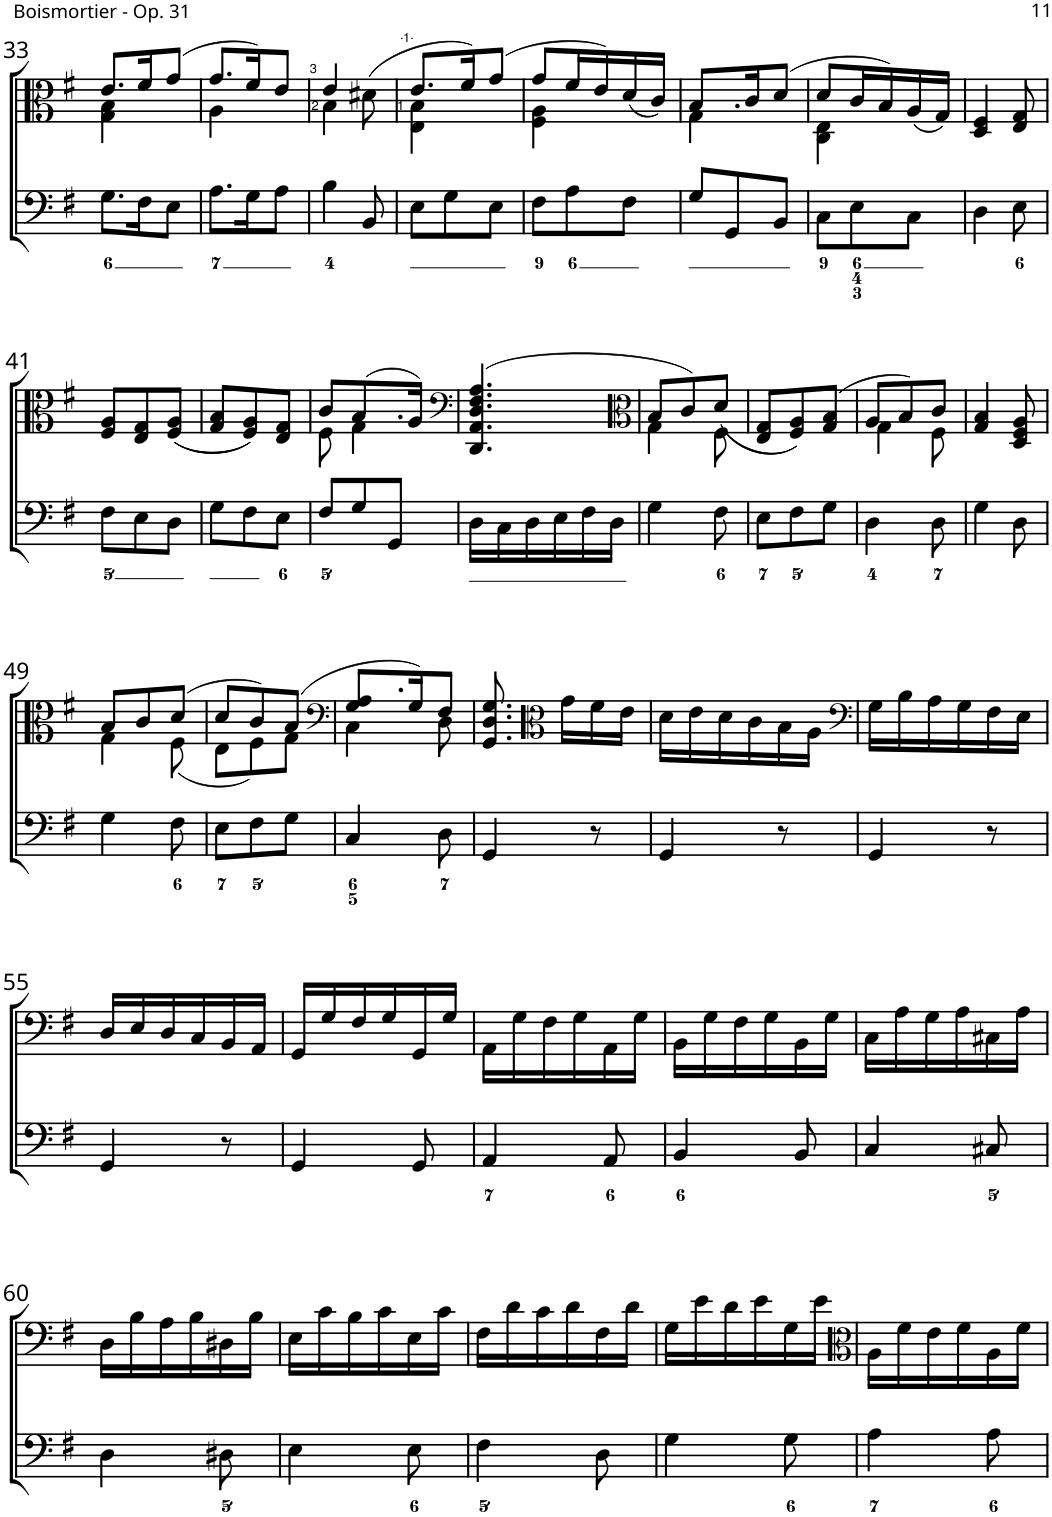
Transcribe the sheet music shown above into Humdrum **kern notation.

**kern	**kern
*part2	*part1
*staff2	*staff1
*I"Viola da gamba (7 strings)	*I"Viola da gamba (7 strings)
!!LO:PB:g=z
*clefF4	*clefC3
*k[f#]	*k[f#]
*M3/8	*M3/8
=33	=33
*	*^
8.G\L	8.e/L	4G\ 4B\
16F#\K	16f#/K	.
8E\J	(8g/J	8ryy
=34	=34	=34
8.A\L	8.g/L	4A\
16G\K	16f#/K)	.
8A\J	8e/J	8ryy
=35	=35	=35
4B\	4e/	4B\
8BB/	(8d#X\	8ryy
=36	=36	=36
8E\L	8.e/L	4E\ 4B\
8G\	.	.
.	16f#/K)	.
8E\J	(8g/J	8ryy
=37	=37	=37
8F#\L	8g/L	4F#\ 4A\
8A\	16f#/L	.
.	16e/)	.
8F#\J	(16d/	8ryy
.	16c/JJ)	.
=38	=38	=38
8G/L	8.B/L	4G\
8GG/	.	.
.	16c/K	.
8BB/J	(8d/J	8ryy
=39	=39	=39
8C\L	8d/L	4C\ 4E\
8E\	16c/L	.
.	16B/)	.
8C\J	(16A/	8ryy
.	16G/JJ)	.
*	*v	*v
=40	=40
4D\	4D/ 4F#/
8E\	((8E/ 8G/
!!LO:LB:g=z
=41	=41
8F#\L	8F#/ 8A/L
8E\	8E/ 8G/))
8D\J	((8F#/ 8A/J
=42	=42
8G\L	8G/ 8B/L
8F#\	8F#/ 8A/))
8E\J	8E/ 8G/J
=43	=43
*	*^
8F#/L	8c/L	8F#\
8G/	(8.B/	4G\
8GG/J	.	.
.	16A/Jk)	.
*	*v	*v
=44	=44
*	*clefF4
16D\LL	(4.DD/ 4.AA/ 4.D/ 4.F#/ 4.A/
16C\	.
16D\	.
16E\	.
16F#\	.
16D\JJ	.
=45	=45
*	*clefC3
*	*^
4G\	8B/L	4G\
.	8c/)	.
8F#\	((8d/J	8F#\
*	*v	*v
=46	=46
8E\L	8E/ 8G/L
8F#\	8F#/ 8A/))
8G\J	(8G/ 8B/J
=47	=47
*	*^
4D\	8A/L	4G\
.	8B/)	.
8D\	8c/J	8F#\
*	*v	*v
=48	=48
4G\	4G/ 4B/
8D\	(8D/ 8F#/ 8A/
!!LO:LB:g=z
=49	=49
*	*^
4G\	8B/L	4G\
.	8c/)	.
8F#\	(8d/J	(8F#\
=50	=50	=50
8E\L	8d/L	8E\L
8F#\	8c/)	8F#\)
8G\J	(8B/J	8G\J
=51	=51	=51
*	*clefF4	*
4C/	8.G/ 8.A/L	4C\
.	16G/K)	.
8D\	8F#/J	8D\
*	*v	*v
=52	=52
4GG/	8.GG/ 8.D/ 8.G/
*	*clefC3
.	16g\LL
8r	16f#\
.	16e\JJ
=53	=53
4GG/	16d\LL
.	16e\
.	16d\
.	16c\
8r	16B\
.	16A\JJ
=54	=54
*	*clefF4
4GG/	16G\LL
.	16B\
.	16A\
.	16G\
8r	16F#\
.	16E\JJ
!!LO:LB:g=z
=55	=55
4GG/	16D/LL
.	16E/
.	16D/
.	16C/
8r	16BB/
.	16AA/JJ
=56	=56
4GG/	16GG/LL
.	16G/
.	16F#/
.	16G/
8GG/	16GG/
.	16G/JJ
=57	=57
4AA/	16AA\LL
.	16G\
.	16F#\
.	16G\
8AA/	16AA\
.	16G\JJ
=58	=58
4BB/	16BB\LL
.	16G\
.	16F#\
.	16G\
8BB/	16BB\
.	16G\JJ
=59	=59
4C/	16C\LL
.	16A\
.	16G\
.	16A\
8C#X/	16C#X\
.	16A\JJ
!!LO:LB:g=z
=60	=60
4D\	16D\LL
.	16B\
.	16A\
.	16B\
8D#X\	16D#X\
.	16B\JJ
=61	=61
4E\	16E\LL
.	16c\
.	16B\
.	16c\
8E\	16E\
.	16c\JJ
=62	=62
4F#\	16F#\LL
.	16d\
.	16c\
.	16d\
8D\	16F#\
.	16d\JJ
=63	=63
4G\	16G\LL
.	16e\
.	16d\
.	16e\
8G\	16G\
.	16e\JJ
=64	=64
*	*clefC3
4A\	16A\LL
.	16f#\
.	16e\
.	16f#\
8A\	16A\
.	16f#\JJ
=	=
*-	*-
